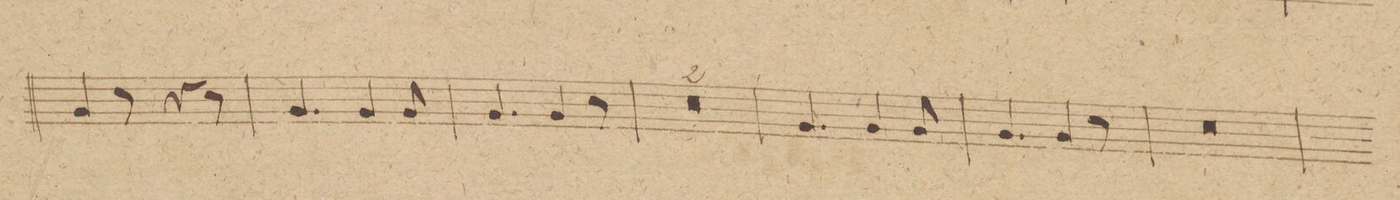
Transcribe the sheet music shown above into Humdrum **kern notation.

**kern
*I"Trompetto 1mo in A
*clefG2
*k[f#c#g#]
*M6/8
4e/
8r
4r
8r
=111
4.e/
4e/
8e/
=112
4.e/
4e/
8r
=113
1.r
=114
=115
4.e/
4e/
8e/
=116
4.e/
4e/
8r
=117
1.r
=118
=119
*-
